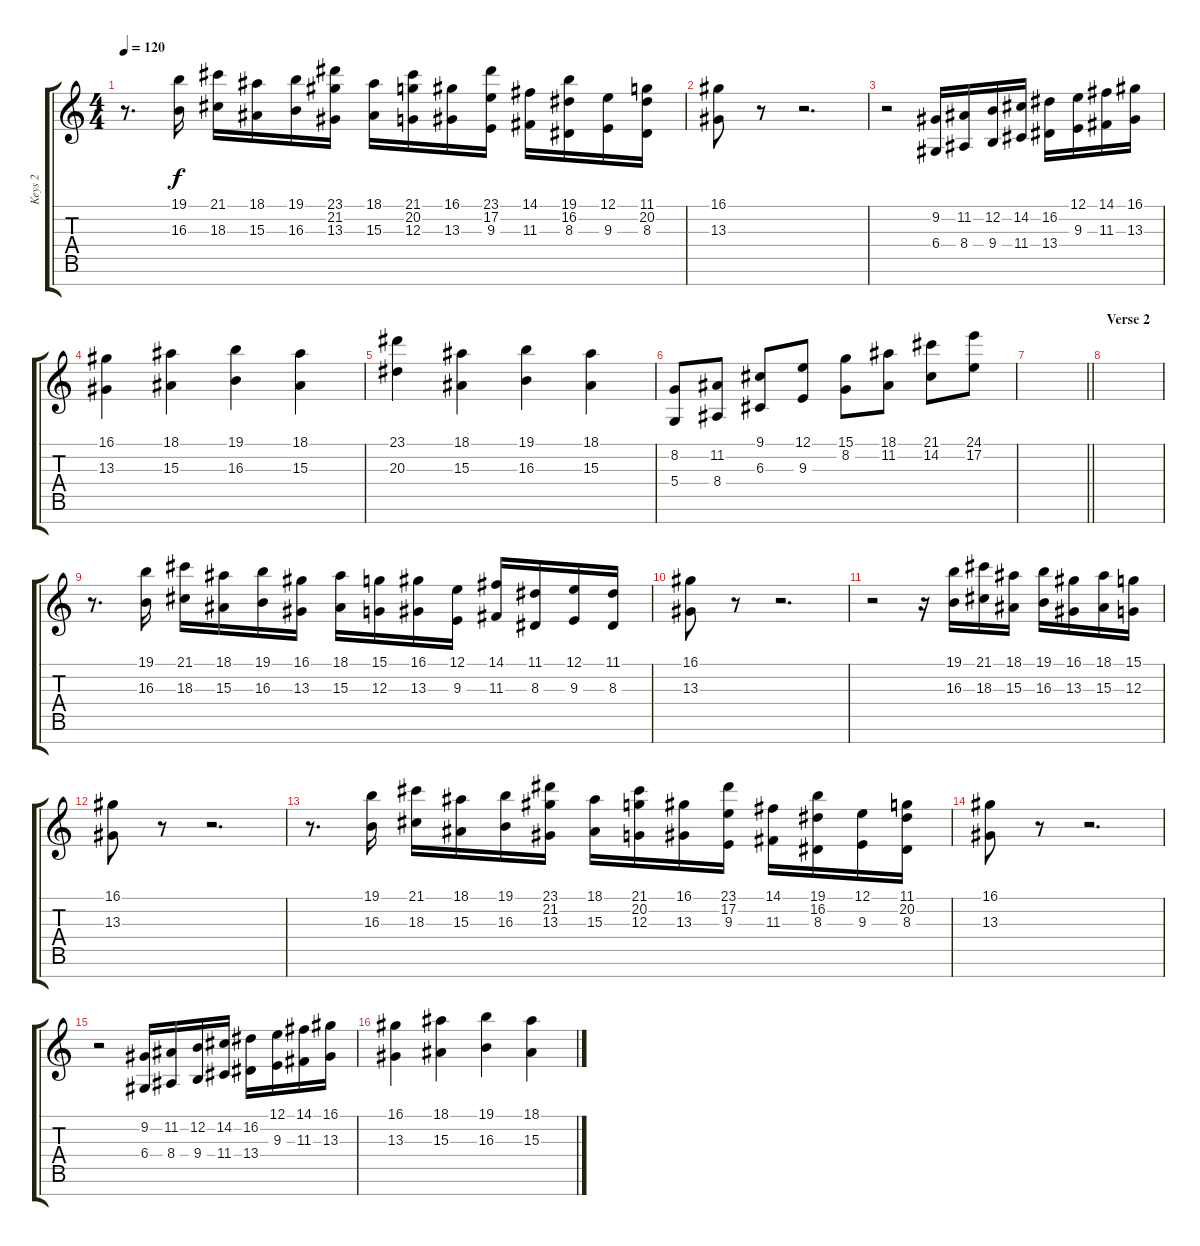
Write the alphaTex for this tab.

\track ("Keys 2" "Keys 2") {instrument stringensemble1}
\staff {score tabs}
\tuning (E4 B3 G3 D3 A2 E2 B1) {hide}
\ts (4 4)
\tempo 120
\clef g2
\ks c
r.8{d dy f} (19.1 16.3).16 (21.1 18.3).16 (18.1 15.3).16 (19.1 16.3).16 (23.1 21.2 13.3).16 (18.1 15.3).16 (21.1 20.2 12.3).16 (16.1 13.3).16 (23.1 17.2 9.3).16 (14.1 11.3).16 (19.1 16.2 8.3).16 (12.1 9.3).16 (11.1 20.2 8.3).16 |
(16.1 13.3).8 r.8 r.2{d} |
r.2 (9.2 6.4).16 (11.2 8.4).16 (12.2 9.4).16 (14.2 11.4).16 (16.2 13.4).16 (12.1 9.3).16 (14.1 11.3).16 (16.1 13.3).16 |
(16.1 13.3).4 (18.1 15.3).4 (19.1 16.3).4 (18.1 15.3).4 |
(23.1 20.3).4 (18.1 15.3).4 (19.1 16.3).4 (18.1 15.3).4 |
(8.2 5.4).8 (11.2 8.4).8 (9.1 6.3).8 (12.1 9.3).8 (15.1 8.2).8 (18.1 11.2).8 (21.1 14.2).8 (24.1 17.2).8 |
\barLineRight lightlight
|
\section ("" "Verse 2")
|
r.8{d} (19.1 16.3).16 (21.1 18.3).16 (18.1 15.3).16 (19.1 16.3).16 (16.1 13.3).16 (18.1 15.3).16 (15.1 12.3).16 (16.1 13.3).16 (12.1 9.3).16 (14.1 11.3).16 (11.1 8.3).16 (12.1 9.3).16 (11.1 8.3).16 |
(16.1 13.3).8 r.8 r.2{d} |
r.2 r.16 (19.1 16.3).16 (21.1 18.3).16 (18.1 15.3).16 (19.1 16.3).16 (16.1 13.3).16 (18.1 15.3).16 (15.1 12.3).16 |
(16.1 13.3).8 r.8 r.2{d} |
r.8{d} (19.1 16.3).16 (21.1 18.3).16 (18.1 15.3).16 (19.1 16.3).16 (23.1 21.2 13.3).16 (18.1 15.3).16 (21.1 20.2 12.3).16 (16.1 13.3).16 (23.1 17.2 9.3).16 (14.1 11.3).16 (19.1 16.2 8.3).16 (12.1 9.3).16 (11.1 20.2 8.3).16 |
(16.1 13.3).8 r.8 r.2{d} |
r.2 (9.2 6.4).16 (11.2 8.4).16 (12.2 9.4).16 (14.2 11.4).16 (16.2 13.4).16 (12.1 9.3).16 (14.1 11.3).16 (16.1 13.3).16 |
(16.1 13.3).4 (18.1 15.3).4 (19.1 16.3).4 (18.1 15.3).4
